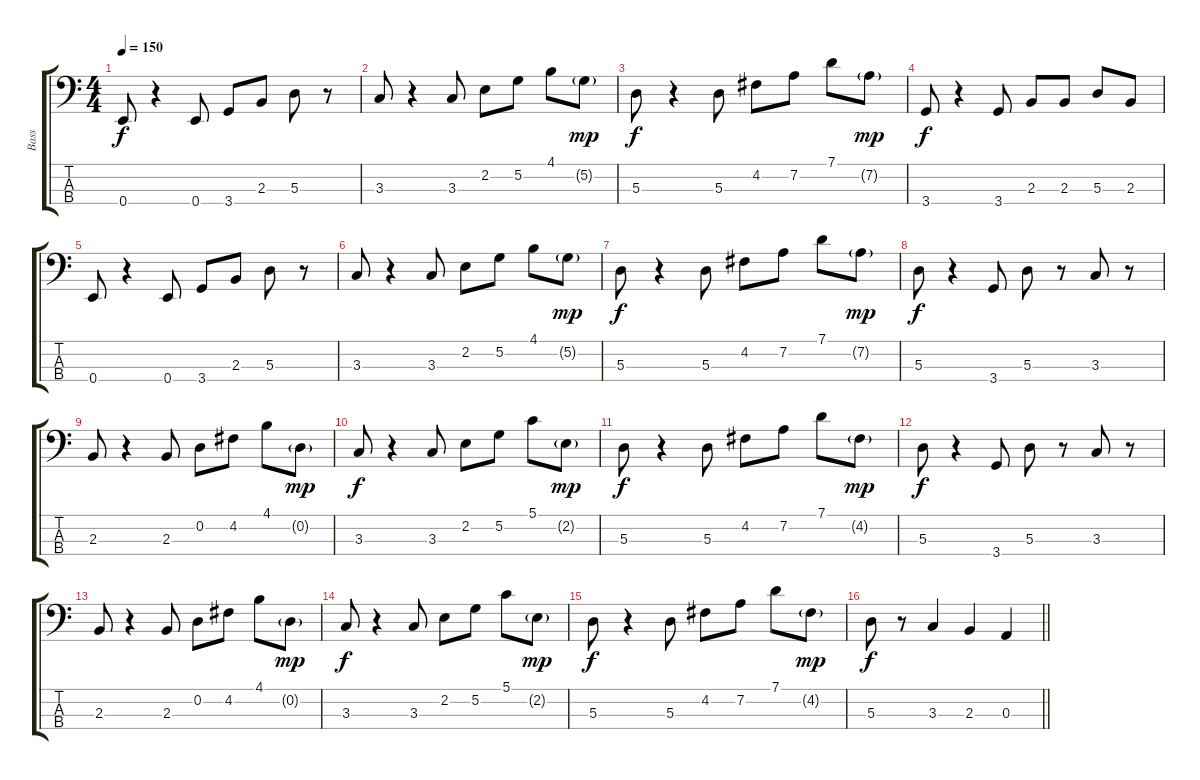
\track ("Bass" "Bass") {instrument electricbassfinger}
\staff {score tabs}
\tuning (G2 D2 A1 E1) {hide}
\ts (4 4)
\tempo 150
\clef f4
\ks c
0.4.8{dy f} r.4 0.4.8 3.4.8 2.3.8 5.3.8 r.8 |
3.3.8 r.4 3.3.8 2.2.8 5.2.8 4.1.8 5.2{g}.8{dy mp} |
5.3.8{dy f} r.4 5.3.8 4.2.8 7.2.8 7.1.8 7.2{g}.8{dy mp} |
3.4.8{dy f} r.4 3.4.8 2.3.8 2.3.8 5.3.8 2.3.8 |
0.4.8 r.4 0.4.8 3.4.8 2.3.8 5.3.8 r.8 |
3.3.8 r.4 3.3.8 2.2.8 5.2.8 4.1.8 5.2{g}.8{dy mp} |
5.3.8{dy f} r.4 5.3.8 4.2.8 7.2.8 7.1.8 7.2{g}.8{dy mp} |
5.3.8{dy f} r.4 3.4.8 5.3.8 r.8 3.3.8 r.8 |
2.3.8 r.4 2.3.8 0.2.8 4.2.8 4.1.8 0.2{g}.8{dy mp} |
3.3.8{dy f} r.4 3.3.8 2.2.8 5.2.8 5.1.8 2.2{g}.8{dy mp} |
5.3.8{dy f} r.4 5.3.8 4.2.8 7.2.8 7.1.8 4.2{g}.8{dy mp} |
5.3.8{dy f} r.4 3.4.8 5.3.8 r.8 3.3.8 r.8 |
2.3.8 r.4 2.3.8 0.2.8 4.2.8 4.1.8 0.2{g}.8{dy mp} |
3.3.8{dy f} r.4 3.3.8 2.2.8 5.2.8 5.1.8 2.2{g}.8{dy mp} |
5.3.8{dy f} r.4 5.3.8 4.2.8 7.2.8 7.1.8 4.2{g}.8{dy mp} |
\barLineRight lightlight
5.3.8{dy f} r.8 3.3.4 2.3.4 0.3.4
